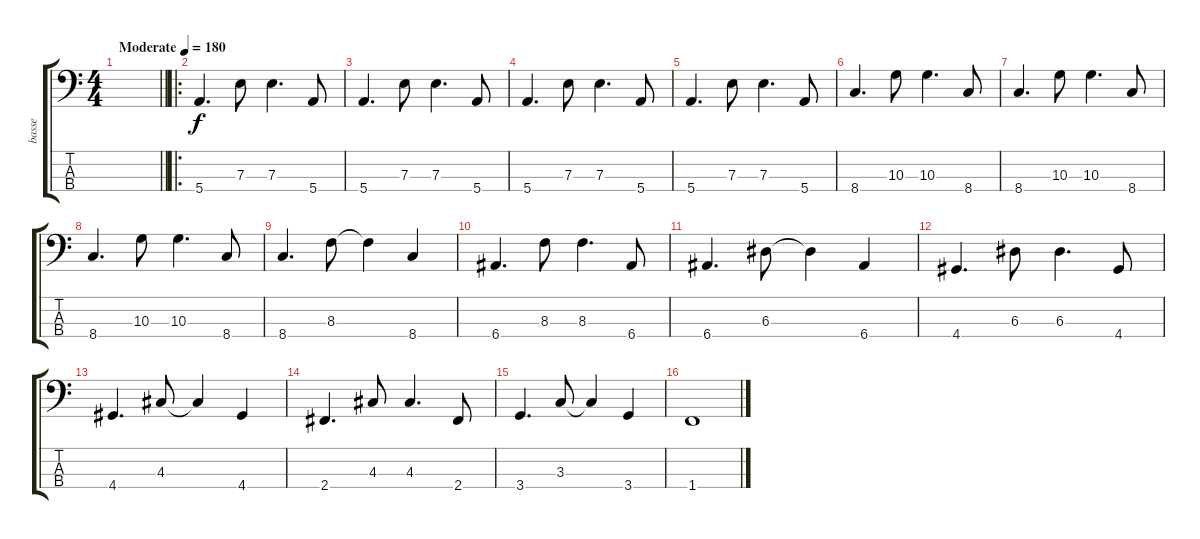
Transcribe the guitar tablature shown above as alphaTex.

\track ("basse" "basse") {instrument electricbassfinger}
\staff {score tabs}
\tuning (G2 D2 A1 E1) {hide}
\ts (4 4)
\tempo (180 "Moderate")
\clef f4
\barLineRight lightlight
\ks c
|
\ro
5.4.4{d} 7.3.8 7.3.4{d} 5.4.8 |
5.4.4{d} 7.3.8 7.3.4{d} 5.4.8 |
5.4.4{d} 7.3.8 7.3.4{d} 5.4.8 |
5.4.4{d} 7.3.8 7.3.4{d} 5.4.8 |
8.4.4{d} 10.3.8 10.3.4{d} 8.4.8 |
8.4.4{d} 10.3.8 10.3.4{d} 8.4.8 |
8.4.4{d} 10.3.8 10.3.4{d} 8.4.8 |
8.4.4{d} 8.3.8 8.3{t}.4 8.4.4 |
6.4.4{d} 8.3.8 8.3.4{d} 6.4.8 |
6.4.4{d} 6.3.8 6.3{t}.4 6.4.4 |
4.4.4{d} 6.3.8 6.3.4{d} 4.4.8 |
4.4.4{d} 4.3.8 4.3{t}.4 4.4.4 |
2.4.4{d} 4.3.8 4.3.4{d} 2.4.8 |
3.4.4{d} 3.3.8 3.3{t}.4 3.4.4 |
1.4.1
